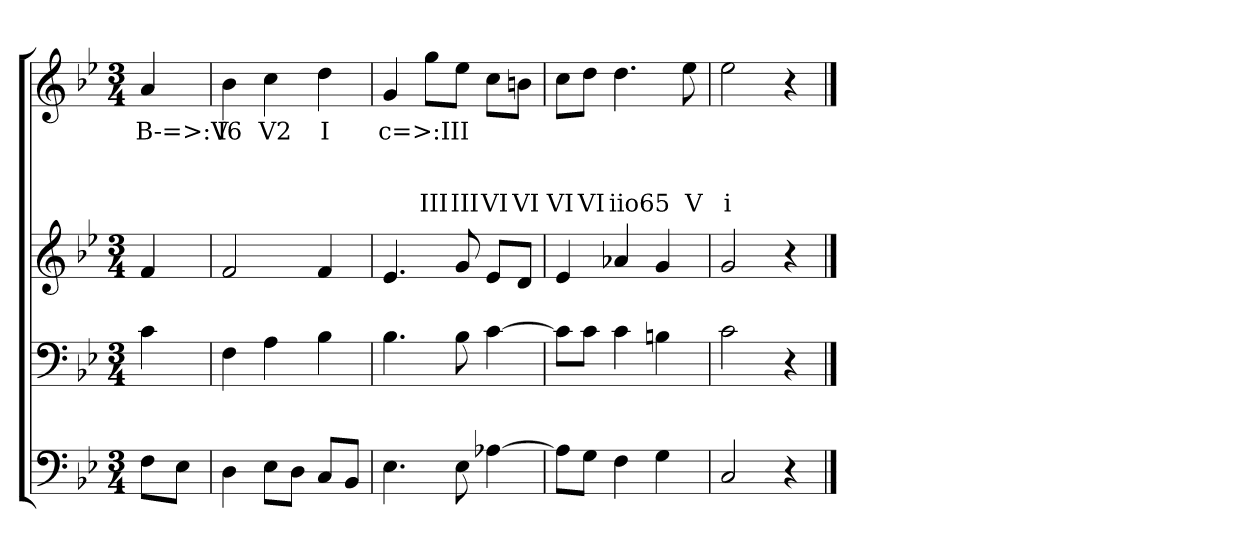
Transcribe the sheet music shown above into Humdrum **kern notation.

**kern	**kern	**kern	**kern	**text	**text	**text	**text
*part4	*part3	*part2	*part1	*part1	*part1	*part1	*part1
*staff4	*staff3	*staff2	*staff1	*staff1	*staff1	*staff1	*staff1
*clefF4	*clefF4	*clefG2	*clefG2	*	*	*	*
*k[b-e-]	*k[b-e-]	*k[b-e-]	*k[b-e-]	*	*	*	*
*M3/4	*M3/4	*M3/4	*M3/4	*	*	*	*
=	=	=	=	=	=	=	=
8F\L	4c	4f	4a	B-=>:V	.	.	.
8E-\J	.	.	.	.	.	.	.
=1	=1	=1	=1	=1	=1	=1	=1
4D	4F	2f	4b-	I6	.	.	.
8E-\L	4A	.	4cc	V2	.	.	.
8D\J	.	.	.	.	.	.	.
8C/L	4B-	4f	4dd	I	.	.	.
8BB-/J	.	.	.	.	.	.	.
=2	=2	=2	=2	=2	=2	=2	=2
4.E-	4.B-	4.e-	4g	c=>:III	.	.	.
.	.	.	8gg\L	.	.	.	III
8E-	8B-	8g	8ee-\J	.	.	.	III
[4A-X	[4c	8e-/L	8cc\L	.	.	.	VI
.	.	8d/J	8bn\J	.	.	.	VI
=3	=3	=3	=3	=3	=3	=3	=3
8A-\L]	8c\L]	4e-	8cc\L	.	.	.	VI
8G\J	8c\J	.	8dd\J	.	.	.	VI
4F	4c	4a-X	4.dd	.	.	.	iio65
4G	4Bn	4g	.	.	.	.	.
.	.	.	8ee-	.	.	.	V
=4	=4	=4	=4	=4	=4	=4	=4
2C	2c	2g	2ee-	.	.	.	i
4r	4r	4r	4r	.	.	.	.
==	==	==	==	==	==	==	==
*-	*-	*-	*-	*-	*-	*-	*-
